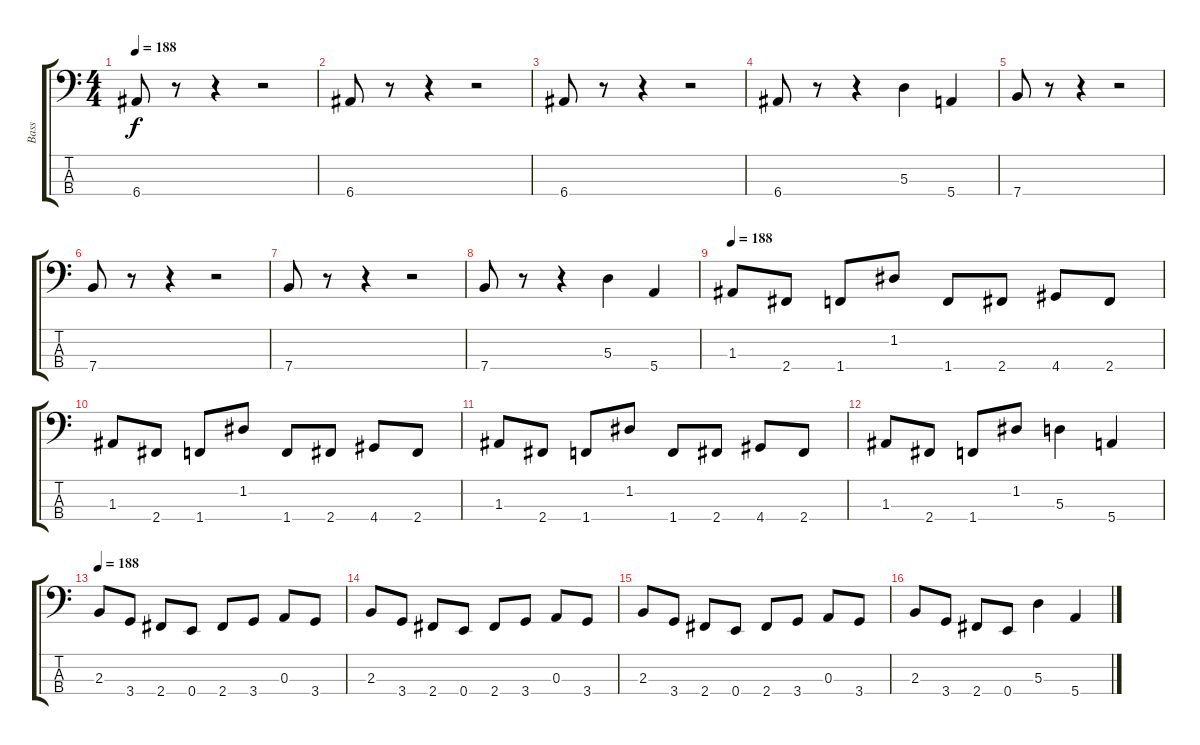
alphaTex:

\track ("Bass" "Bass") {instrument electricbassfinger}
\staff {score tabs}
\tuning (G2 D2 A1 E1) {hide}
\ts (4 4)
\tempo 188
\clef f4
\ks c
6.4.8{dy f} r.8 r.4 r.2 |
6.4.8 r.8 r.4 r.2 |
6.4.8 r.8 r.4 r.2 |
6.4.8 r.8 r.4 5.3.4 5.4.4 |
7.4.8 r.8 r.4 r.2 |
7.4.8 r.8 r.4 r.2 |
7.4.8 r.8 r.4 r.2 |
7.4.8 r.8 r.4 5.3.4 5.4.4 |
\tempo 188
1.3.8{volume 12} 2.4.8 1.4.8 1.2.8 1.4.8 2.4.8 4.4.8 2.4.8 |
1.3.8 2.4.8 1.4.8 1.2.8 1.4.8 2.4.8 4.4.8 2.4.8 |
1.3.8 2.4.8 1.4.8 1.2.8 1.4.8 2.4.8 4.4.8 2.4.8 |
1.3.8 2.4.8 1.4.8 1.2.8 5.3.4 5.4.4 |
\tempo 188
2.3.8{volume 12} 3.4.8 2.4.8 0.4.8 2.4.8 3.4.8 0.3.8 3.4.8 |
2.3.8{volume 12} 3.4.8 2.4.8 0.4.8 2.4.8 3.4.8 0.3.8 3.4.8 |
2.3.8{volume 12} 3.4.8 2.4.8 0.4.8 2.4.8 3.4.8 0.3.8 3.4.8 |
2.3.8 3.4.8 2.4.8 0.4.8 5.3.4 5.4.4
